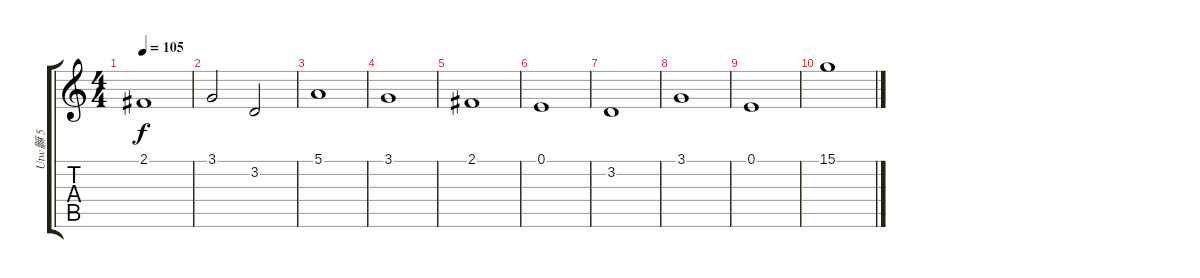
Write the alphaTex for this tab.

\track ("Utw髍 5" "Utw髍 5") {instrument glockenspiel}
\staff {score tabs}
\tuning (E4 B3 G3 D3 A2 E2) {hide}
\ts (4 4)
\tempo 105
\clef g2
\ks c
2.1.1{dy f} |
3.1.2 3.2.2 |
5.1.1 |
3.1.1 |
2.1.1 |
0.1.1 |
3.2.1 |
3.1.1 |
0.1.1 |
15.1.1
